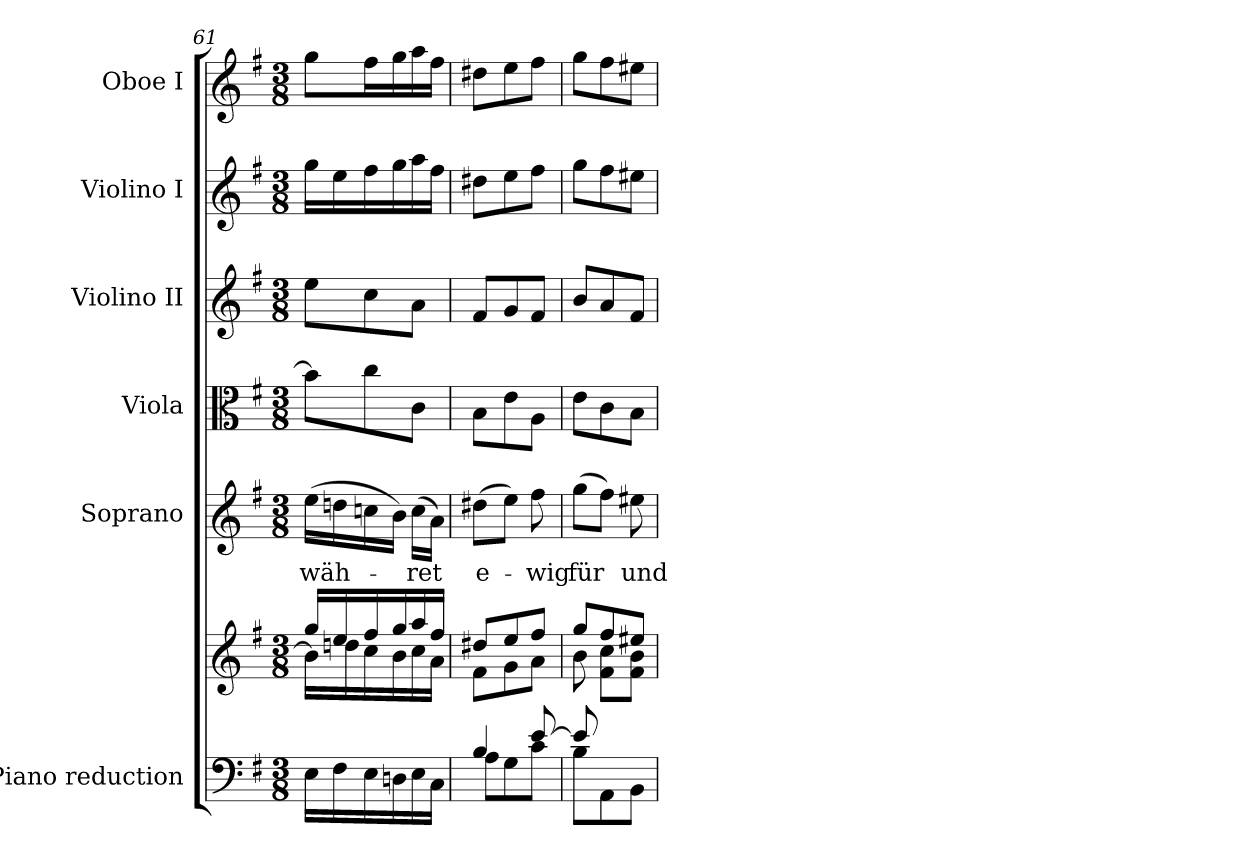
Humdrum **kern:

**kern	**kern	**kern	**text	**kern	**kern	**kern	**kern
*part6	*part6	*part5	*part5	*part4	*part3	*part2	*part1
*staff7	*staff6	*staff5	*staff5	*staff4	*staff3	*staff2	*staff1
*I"Piano reduction	*	*I"Soprano	*	*I"Viola	*I"Violino II	*I"Violino I	*I"Oboe I
*I'Pno	*	*	*	*I'Vla	*I'Vln	*I'Vln	*I'Ob
*clefF4	*clefG2	*clefG2	*	*clefC3	*clefG2	*clefG2	*clefG2
*k[f#]	*k[f#]	*k[f#]	*	*k[f#]	*k[f#]	*k[f#]	*k[f#]
*M3/8	*M3/8	*M3/8	*	*M3/8	*M3/8	*M3/8	*M3/8
=61	=61	=61	=61	=61	=61	=61	=61
*	*^	*	*	*	*	*	*
!	!	!	!	!LO:LY:b	!	!	!	!
16E\LL	16gg/LL	16b\LL]	(>16ee\LL	wäh-	8b\L]	8ee\L	16gg\LL	8gg\L
16F#\	16ee/	16ddn\	16ddn\	.	.	.	16ee\	.
16E\	16ff#/	16cc\	16ccn\	.	8cc\	8cc\	16ff#\	16ff#\L
16Dn\	16gg/	16b\	16b\JJ)	.	.	.	16gg\	16gg\
!	!	!	!	!LO:LY:b	!	!	!	!
16E\	16aa/	16cc\	(>16cc\LL	-ret	8c\J	8a\J	16aa\	16aa\
16C\JJ	16ff#/JJ	16a\JJ	16a\JJ)	.	.	.	16ff#\JJ	16ff#\JJ
=62	=62	=62	=62	=62	=62	=62	=62	=62
*^	*	*	*	*	*	*	*	*
!	!	!	!	!	!LO:LY:b	!	!	!	!
4B/	8A\L	8dd#X/L	8f#\L	(>8dd#X\L	e-	8B\L	8f#/L	8dd#X\L	8dd#X\L
.	8G\	8ee/	8g\	8ee\J)	.	8e\	8g/	8ee\	8ee\
!	!	!	!	!	!LO:LY:b	!	!	!	!
[8e/	8c\J	8ff#/J	8a\J	8ff#\	-wig	8A\J	8f#/J	8ff#\J	8ff#\J
=63	=63	=63	=63	=63	=63	=63	=63	=63	=63
!	!	!	!	!	!LO:LY:b	!	!	!	!
8e/]	8B\L	8gg/L	8b\	(>8gg\L	für	8e\L	8b/L	8gg\L	8gg\L
4ryy	8AA\	8ff#/	8f#\ 8cc\L	8ff#\J)	.	8c\	8a/	8ff#\	8ff#\
!	!	!	!	!	!LO:LY:b	!	!	!	!
.	8BB\J	8ee#X/J	8f#\ 8b\J	8ee#X\	und	8B\J	8f#/J	8ee#X\J	8ee#X\J
*v	*v	*	*	*	*	*	*	*	*
*	*v	*v	*	*	*	*	*	*
=	=	=	=	=	=	=	=
*-	*-	*-	*-	*-	*-	*-	*-
